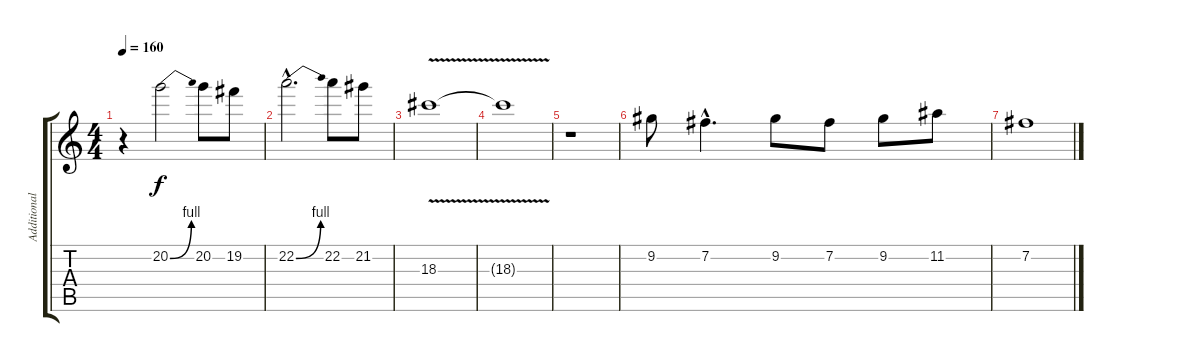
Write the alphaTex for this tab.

\track ("Additional Guitar" "Additional") {instrument distortionguitar}
\staff {score tabs}
\tuning (E4 B3 G3 D3 A2 E2) {hide}
\ts (4 4)
\tempo 160
\clef g2
\ks c
r.4{dy f} 20.2{be (bend 0 0 60 4)}.2 20.2.8 19.2.8 |
22.2{be (bend 0 0 60 4) hac}.2{d} 22.2.8 21.2.8 |
18.3{v}.1 |
18.3{t}.1 |
r.1 |
9.2.8 7.2{hac}.4{d} 9.2.8 7.2.8 9.2.8 11.2.8 |
7.2.1
